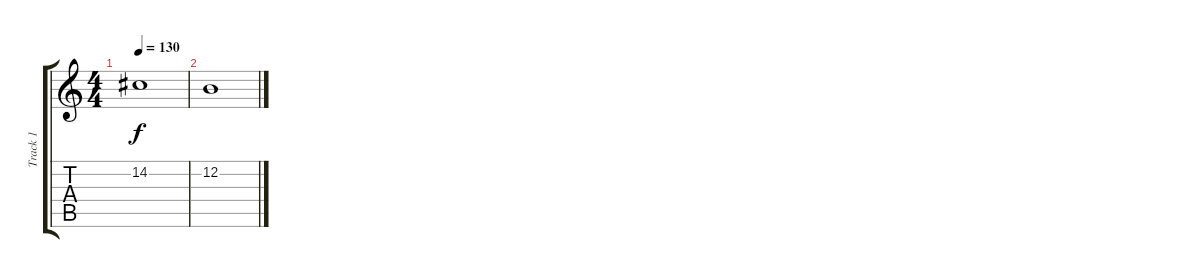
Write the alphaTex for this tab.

\track ("Track 1" "Track 1") {instrument choiraahs}
\staff {score tabs}
\tuning (E4 B3 G3 D3 A2 E2) {hide}
\ts (4 4)
\tempo 130
\clef g2
\ks c
14.2.1{dy f} |
12.2.1
